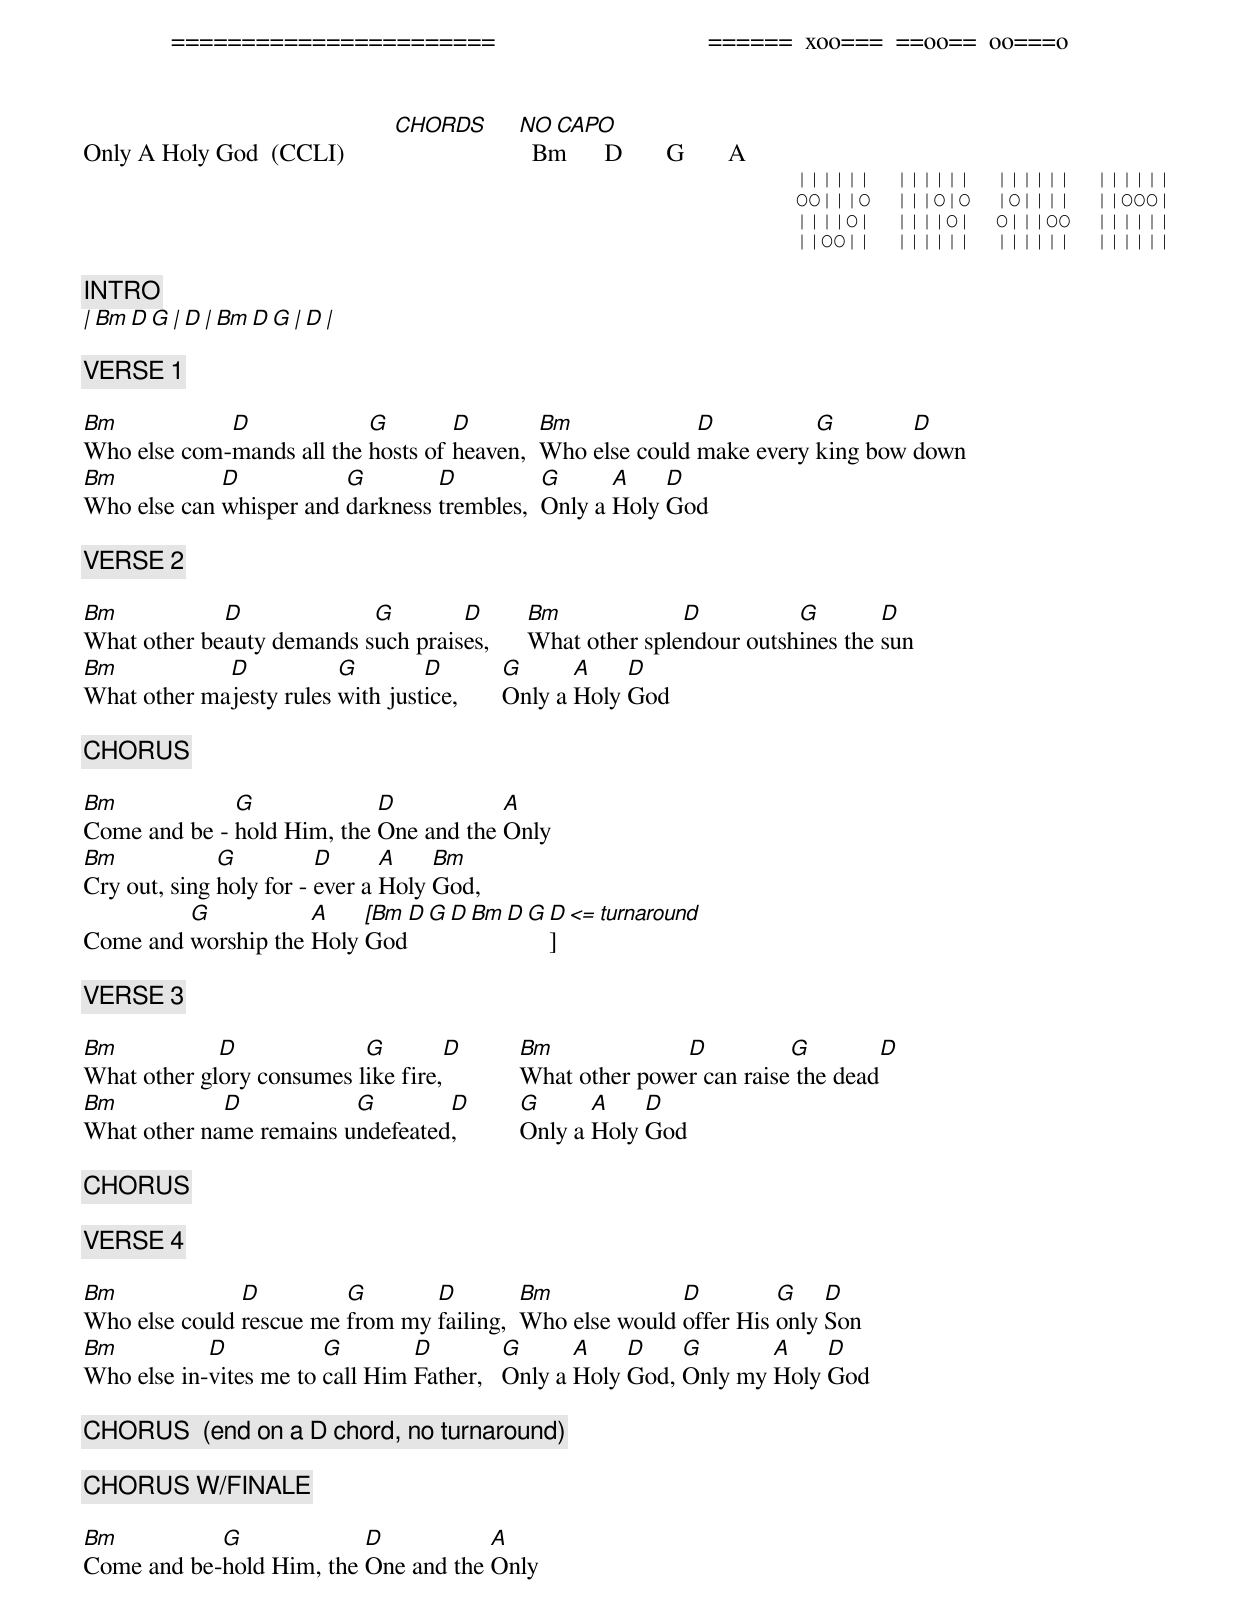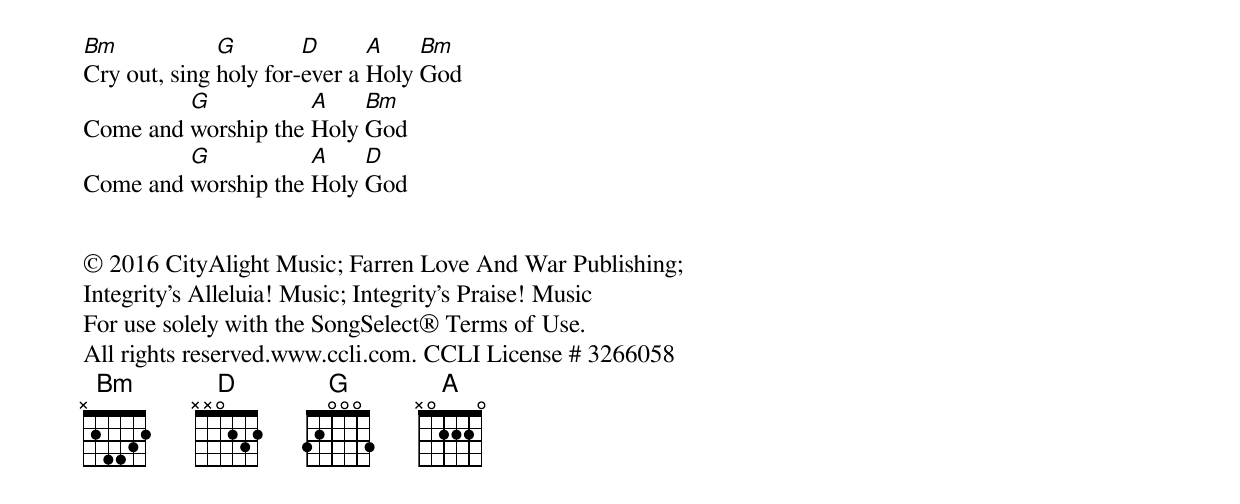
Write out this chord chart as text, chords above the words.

Only A Holy God  (CCLI)       [ CHORDS ]   [ NO CAPO ]   Bm      D       G       A
=======================                                  ======  xoo===  ==oo==  oo===o
                                                         ||||||  ||||||  ||||||  ||||||
                                                         OO|||O  |||O|O  |O||||  ||OOO|
                                                         ||||O|  ||||O|  O|||OO  ||||||
                                                         ||OO||  ||||||  ||||||  ||||||

[ INTRO ]
| Bm D G  | D  | Bm D G  | D  |

[ VERSE 1 ]

Bm           D             G        D        Bm             D          G        D
Who else com-mands all the hosts of heaven,  Who else could make every king bow down
Bm           D           G        D          G      A    D
Who else can whisper and darkness trembles,  Only a Holy God

[ VERSE 2 ]

Bm           D             G        D        Bm             D          G        D
What other beauty demands such praises,      What other splendour outshines the sun
Bm           D           G        D          G      A    D
What other majesty rules with justice,       Only a Holy God

[ CHORUS ]

Bm            G             D           A
Come and be - hold Him, the One and the Only
Bm            G          D      A    Bm
Cry out, sing holy for - ever a Holy God,
         G           A    [Bm  D  G  D  Bm  D  G  D]  <= turnaround
Come and worship the Holy God

[ VERSE 3 ]

Bm           D             G        D        Bm             D          G        D
What other glory consumes like fire,         What other power can raise the dead
Bm           D           G        D          G      A    D
What other name remains undefeated,          Only a Holy God

[ CHORUS ]

[ VERSE 4 ]

Bm             D         G       D         Bm             D         G    D
Who else could rescue me from my failing,  Who else would offer His only Son
Bm          D           G        D         G      A    D    G       A    D
Who else in-vites me to call Him Father,   Only a Holy God, Only my Holy God

[ CHORUS ] (end on a D chord, no turnaround)

[ CHORUS W/FINALE ]

Bm          G             D           A
Come and be-hold Him, the One and the Only
Bm            G        D      A    Bm
Cry out, sing holy for-ever a Holy God
         G           A    Bm
Come and worship the Holy God
         G           A    D
Come and worship the Holy God


© 2016 CityAlight Music; Farren Love And War Publishing;
Integrity's Alleluia! Music; Integrity's Praise! Music
For use solely with the SongSelect® Terms of Use.
All rights reserved.www.ccli.com. CCLI License # 3266058
